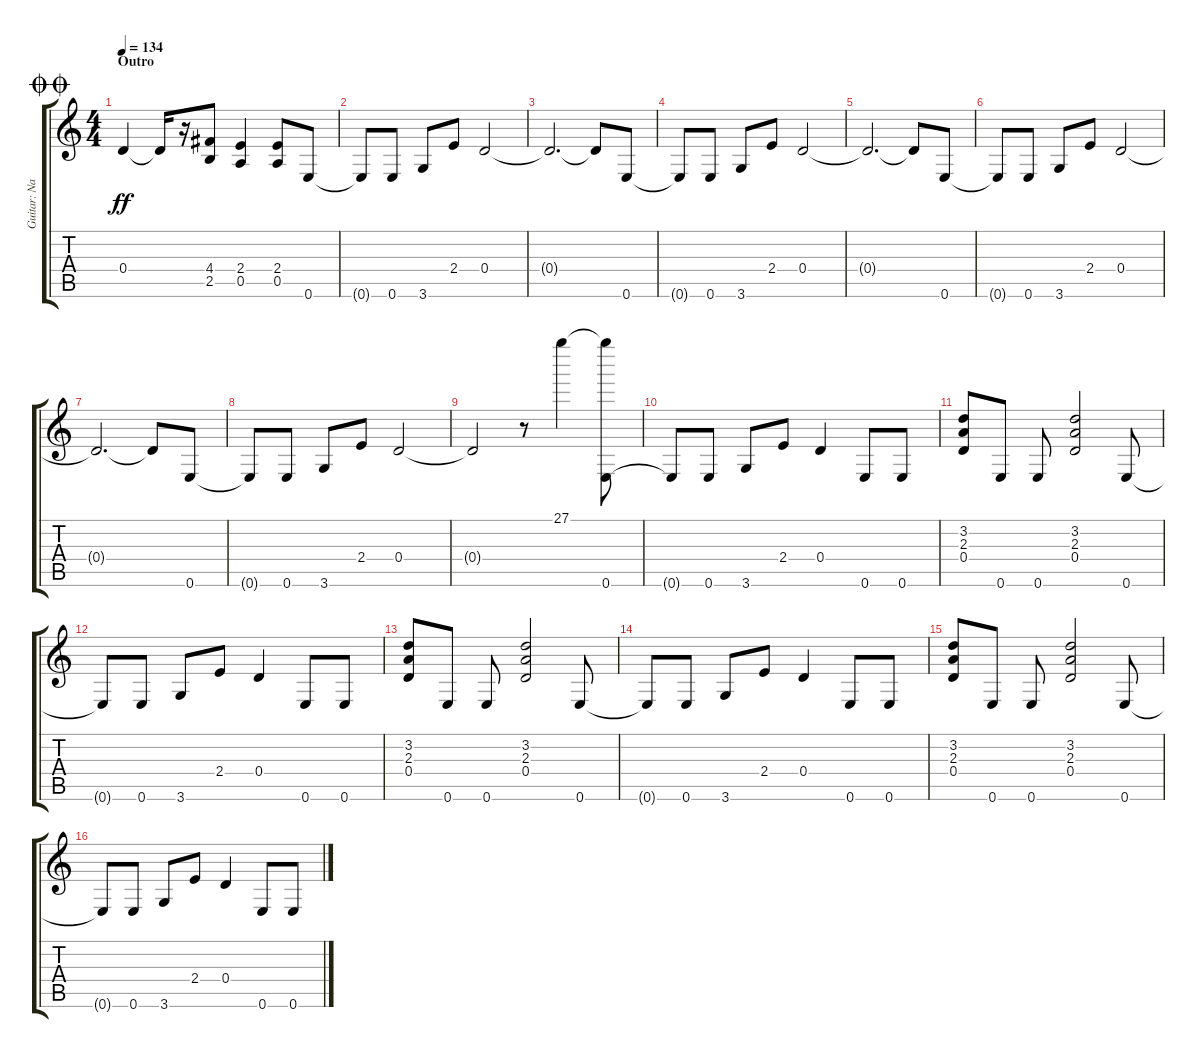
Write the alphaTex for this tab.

\track ("Guitar: Nancy" "Guitar: Na") {instrument overdrivenguitar}
\staff {score tabs}
\tuning (E4 B3 G3 D3 A2 E2) {hide}
\ts (4 4)
\section ("" "Outro")
\jump doublecoda
\tempo 134
\clef g2
\ks c
0.4{t}.4{dy ff} 0.4{t}.16 r.16 (4.4 2.5).8 (2.4 0.5).4 (2.4 0.5).8 0.6.8 |
0.6{t}.8 0.6.8 3.6.8 2.4.8 0.4.2 |
0.4{t}.2{d} 0.4{t}.8 0.6.8 |
0.6{t}.8 0.6.8 3.6.8 2.4.8 0.4.2 |
0.4{t}.2{d} 0.4{t}.8 0.6.8 |
0.6{t}.8 0.6.8 3.6.8 2.4.8 0.4.2 |
0.4{t}.2{d} 0.4{t}.8 0.6.8 |
0.6{t}.8 0.6.8 3.6.8 2.4.8 0.4.2 |
0.4{t}.2 r.8 27.1.4 (27.1{t} 0.6).8 |
0.6{t}.8 0.6.8 3.6.8 2.4.8 0.4.4 0.6.8 0.6.8 |
(3.2 2.3 0.4).8 0.6.8 0.6.8 (3.2 2.3 0.4).2 0.6.8 |
0.6{t}.8 0.6.8 3.6.8 2.4.8 0.4.4 0.6.8 0.6.8 |
(3.2 2.3 0.4).8 0.6.8 0.6.8 (3.2 2.3 0.4).2 0.6.8 |
0.6{t}.8 0.6.8 3.6.8 2.4.8 0.4.4 0.6.8 0.6.8 |
(3.2 2.3 0.4).8 0.6.8 0.6.8 (3.2 2.3 0.4).2 0.6.8 |
0.6{t}.8 0.6.8 3.6.8 2.4.8 0.4.4 0.6.8 0.6.8
